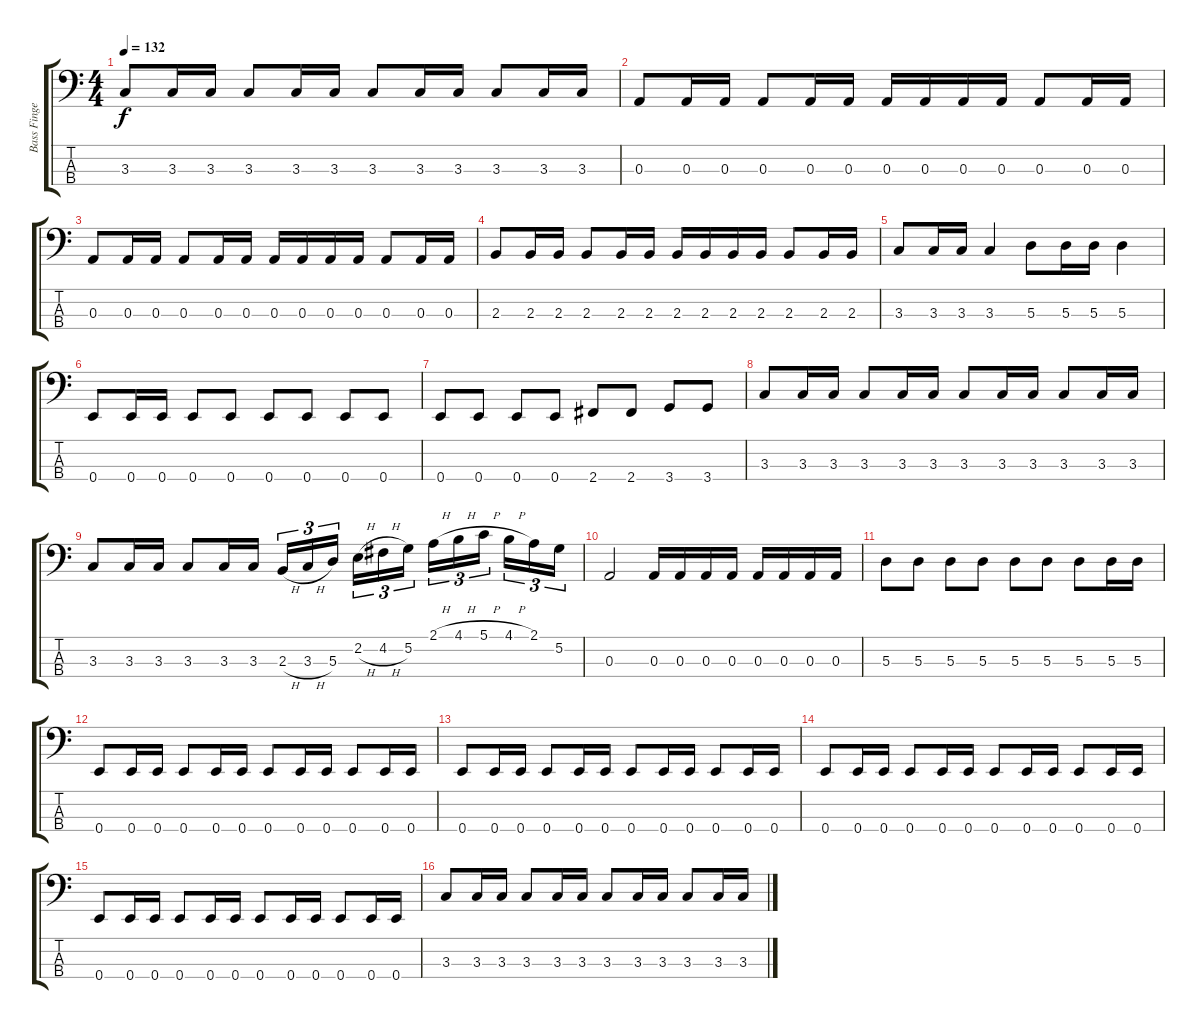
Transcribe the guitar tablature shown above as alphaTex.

\track ("Bass Finger" "Bass Finge") {instrument electricbassfinger}
\staff {score tabs}
\tuning (G2 D2 A1 E1) {hide}
\ts (4 4)
\tempo 132
\clef f4
\ks c
3.3.8{dy f} 3.3.16 3.3.16 3.3.8 3.3.16 3.3.16 3.3.8 3.3.16 3.3.16 3.3.8 3.3.16 3.3.16 |
0.3.8 0.3.16 0.3.16 0.3.8 0.3.16 0.3.16 0.3.16 0.3.16 0.3.16 0.3.16 0.3.8 0.3.16 0.3.16 |
0.3.8 0.3.16 0.3.16 0.3.8 0.3.16 0.3.16 0.3.16 0.3.16 0.3.16 0.3.16 0.3.8 0.3.16 0.3.16 |
2.3.8 2.3.16 2.3.16 2.3.8 2.3.16 2.3.16 2.3.16 2.3.16 2.3.16 2.3.16 2.3.8 2.3.16 2.3.16 |
3.3.8 3.3.16 3.3.16 3.3.4 5.3.8 5.3.16 5.3.16 5.3.4 |
0.4.8 0.4.16 0.4.16 0.4.8 0.4.8 0.4.8 0.4.8 0.4.8 0.4.8 |
0.4.8 0.4.8 0.4.8 0.4.8 2.4.8 2.4.8 3.4.8 3.4.8 |
3.3.8 3.3.16 3.3.16 3.3.8 3.3.16 3.3.16 3.3.8 3.3.16 3.3.16 3.3.8 3.3.16 3.3.16 |
3.3.8 3.3.16 3.3.16 3.3.8 3.3.16 3.3.16 2.3{h}.16{tu (3 2)} 3.3{h}.16{tu (3 2)} 5.3.16{tu (3 2)} 2.2{h}.16{tu (3 2)} 4.2{h}.16{tu (3 2)} 5.2.16{tu (3 2)} 2.1{h}.16{tu (3 2)} 4.1{h}.16{tu (3 2)} 5.1{h}.16{tu (3 2)} 4.1{h}.16{tu (3 2)} 2.1.16{tu (3 2)} 5.2.16{tu (3 2)} |
0.3.2 0.3.16 0.3.16 0.3.16 0.3.16 0.3.16 0.3.16 0.3.16 0.3.16 |
5.3.8 5.3.8 5.3.8 5.3.8 5.3.8 5.3.8 5.3.8 5.3.16 5.3.16 |
0.4.8 0.4.16 0.4.16 0.4.8 0.4.16 0.4.16 0.4.8 0.4.16 0.4.16 0.4.8 0.4.16 0.4.16 |
0.4.8 0.4.16 0.4.16 0.4.8 0.4.16 0.4.16 0.4.8 0.4.16 0.4.16 0.4.8 0.4.16 0.4.16 |
0.4.8 0.4.16 0.4.16 0.4.8 0.4.16 0.4.16 0.4.8 0.4.16 0.4.16 0.4.8 0.4.16 0.4.16 |
0.4.8 0.4.16 0.4.16 0.4.8 0.4.16 0.4.16 0.4.8 0.4.16 0.4.16 0.4.8 0.4.16 0.4.16 |
3.3.8 3.3.16 3.3.16 3.3.8 3.3.16 3.3.16 3.3.8 3.3.16 3.3.16 3.3.8 3.3.16 3.3.16
